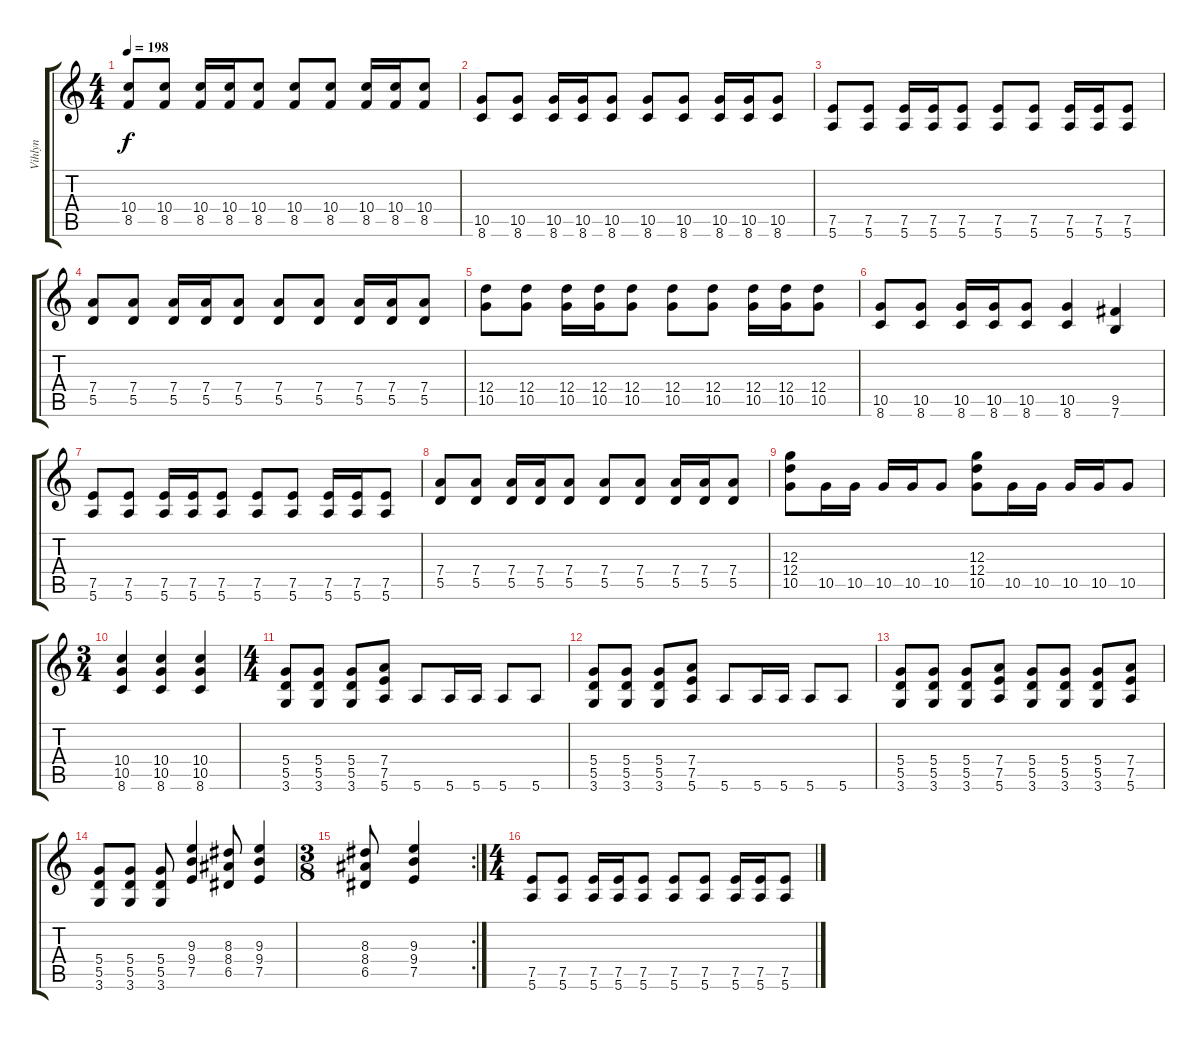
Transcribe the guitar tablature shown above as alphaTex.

\track ("Vihlyn" "Vihlyn") {instrument distortionguitar}
\staff {score tabs}
\tuning (E4 B3 G3 D3 A2 E2) {hide}
\ts (4 4)
\tempo 198
\clef g2
\ks c
(10.4 8.5).8{dy f} (10.4 8.5).8 (10.4 8.5).16 (10.4 8.5).16 (10.4 8.5).8 (10.4 8.5).8 (10.4 8.5).8 (10.4 8.5).16 (10.4 8.5).16 (10.4 8.5).8 |
(10.5 8.6).8 (10.5 8.6).8 (10.5 8.6).16 (10.5 8.6).16 (10.5 8.6).8 (10.5 8.6).8 (10.5 8.6).8 (10.5 8.6).16 (10.5 8.6).16 (10.5 8.6).8 |
(7.5 5.6).8 (7.5 5.6).8 (7.5 5.6).16 (7.5 5.6).16 (7.5 5.6).8 (7.5 5.6).8 (7.5 5.6).8 (7.5 5.6).16 (7.5 5.6).16 (7.5 5.6).8 |
(7.4 5.5).8 (7.4 5.5).8 (7.4 5.5).16 (7.4 5.5).16 (7.4 5.5).8 (7.4 5.5).8 (7.4 5.5).8 (7.4 5.5).16 (7.4 5.5).16 (7.4 5.5).8 |
(12.4 10.5).8 (12.4 10.5).8 (12.4 10.5).16 (12.4 10.5).16 (12.4 10.5).8 (12.4 10.5).8 (12.4 10.5).8 (12.4 10.5).16 (12.4 10.5).16 (12.4 10.5).8 |
(10.5 8.6).8 (10.5 8.6).8 (10.5 8.6).16 (10.5 8.6).16 (10.5 8.6).8 (10.5 8.6).4 (9.5 7.6).4 |
(7.5 5.6).8 (7.5 5.6).8 (7.5 5.6).16 (7.5 5.6).16 (7.5 5.6).8 (7.5 5.6).8 (7.5 5.6).8 (7.5 5.6).16 (7.5 5.6).16 (7.5 5.6).8 |
(7.4 5.5).8 (7.4 5.5).8 (7.4 5.5).16 (7.4 5.5).16 (7.4 5.5).8 (7.4 5.5).8 (7.4 5.5).8 (7.4 5.5).16 (7.4 5.5).16 (7.4 5.5).8 |
(12.3 12.4 10.5).8 10.5.16 10.5.16 10.5.16 10.5.16 10.5.8 (12.3 12.4 10.5).8 10.5.16 10.5.16 10.5.16 10.5.16 10.5.8 |
\ts (3 4)
(10.4 10.5 8.6).4 (10.4 10.5 8.6).4 (10.4 10.5 8.6).4 |
\ts (4 4)
(5.4 5.5 3.6).8 (5.4 5.5 3.6).8 (5.4 5.5 3.6).8 (7.4 7.5 5.6).8 5.6.8 5.6.16 5.6.16 5.6.8 5.6.8 |
(5.4 5.5 3.6).8 (5.4 5.5 3.6).8 (5.4 5.5 3.6).8 (7.4 7.5 5.6).8 5.6.8 5.6.16 5.6.16 5.6.8 5.6.8 |
(5.4 5.5 3.6).8 (5.4 5.5 3.6).8 (5.4 5.5 3.6).8 (7.4 7.5 5.6).8 (5.4 5.5 3.6).8 (5.4 5.5 3.6).8 (5.4 5.5 3.6).8 (7.4 7.5 5.6).8 |
(5.4 5.5 3.6).8 (5.4 5.5 3.6).8 (5.4 5.5 3.6).8 (9.3 9.4 7.5).4 (8.3 8.4 6.5).8 (9.3 9.4 7.5).4 |
\rc 2
\ts (3 8)
(8.3 8.4 6.5).8 (9.3 9.4 7.5).4 |
\ts (4 4)
(7.5 5.6).8 (7.5 5.6).8 (7.5 5.6).16 (7.5 5.6).16 (7.5 5.6).8 (7.5 5.6).8 (7.5 5.6).8 (7.5 5.6).16 (7.5 5.6).16 (7.5 5.6).8
